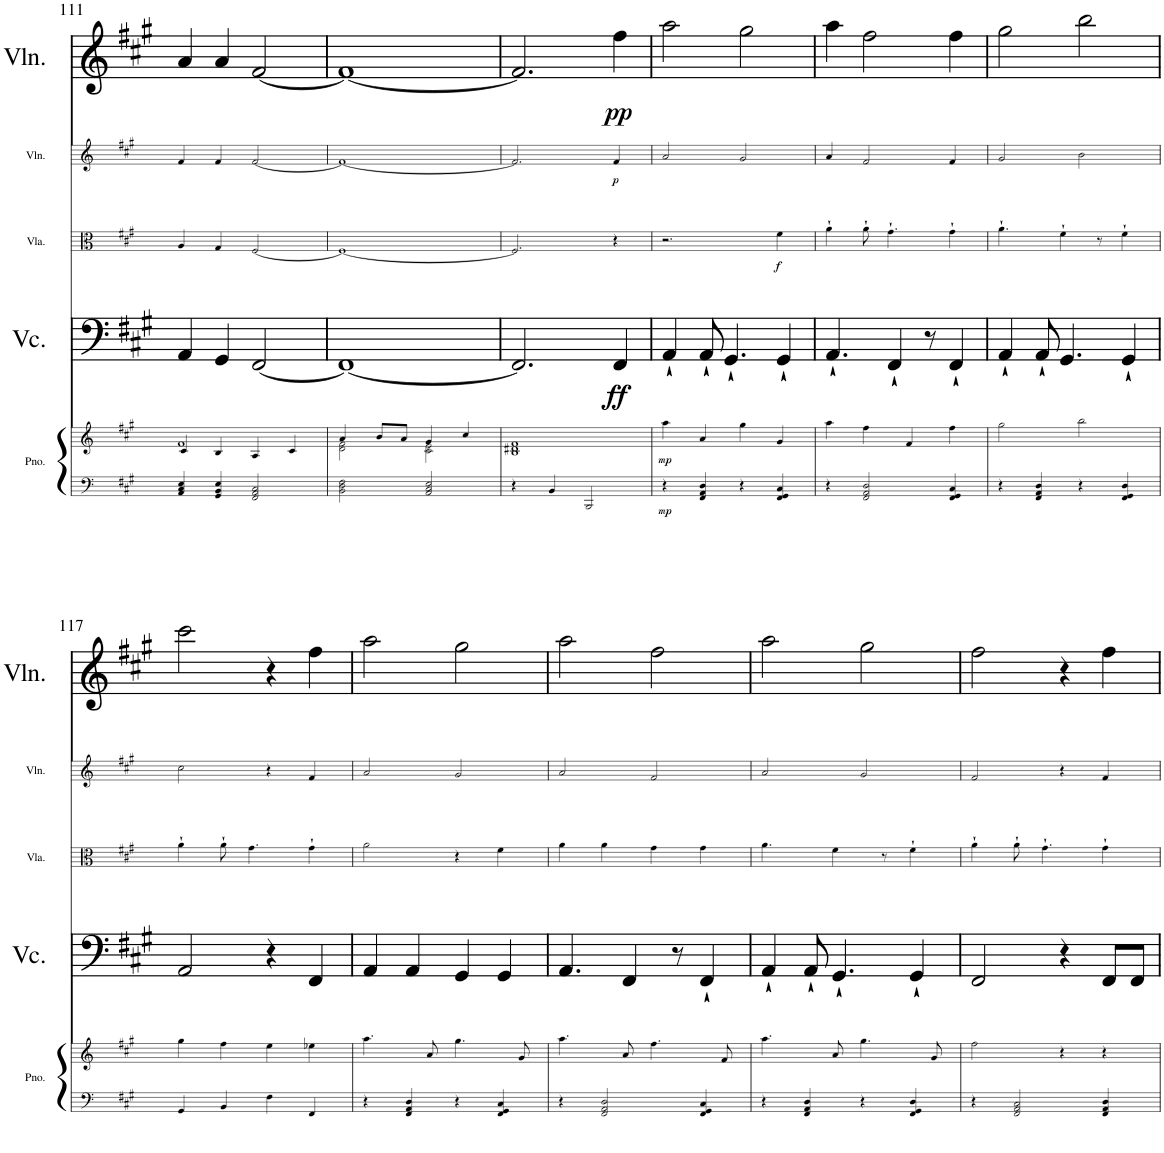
**kern	**kern	**dynam	**kern	**dynam	**kern	**dynam	**kern	**dynam	**kern	**dynam
*part5	*part5	*part5	*part4	*part4	*part3	*part3	*part2	*part2	*part1	*part1
*staff6	*staff5	*staff5/6	*staff4	*staff4	*staff3	*staff3	*staff2	*staff2	*staff1	*staff1
*I"Piano	*	*	*I"Violoncello	*	*I"Viola	*	*I"Violin	*	*I"Violin	*
*I'Pno.	*	*	*I'Vc.	*	*I'Vla.	*	*I'Vln.	*	*I'Vln.	*
!!LO:PB:g=z
*clefF4	*clefG2	*	*clefF4	*	*clefC3	*	*clefG2	*	*clefG2	*
*k[f#c#g#]	*k[f#c#g#]	*	*k[f#c#g#]	*	*k[f#c#g#]	*	*k[f#c#g#]	*	*k[f#c#g#]	*
*M2/2	*M2/2	*	*M2/2	*	*M2/2	*	*M2/2	*	*M2/2	*
*met(c|)	*met(c|)	*	*met(c|)	*	*met(c|)	*	*met(c|)	*	*met(c|)	*
=111	=111	=111	=111	=111	=111	=111	=111	=111	=111	=111
*	*^	*	*	*	*	*	*	*	*	*
4AA/ 4C#/ 4E/	4c#/	1f#	.	4AA/	.	4A/	.	4f#/	.	4a/	.
4GG#/ 4BB/ 4E/	4B/	.	.	4GG#/	.	4G#/	.	4f#/	.	4a/	.
2FF#/ 2AA/ 2C#/	4A/	.	.	[2FF#/	.	[2F#/	.	[2f#/	.	[2f#/	.
.	4c#/	.	.	.	.	.	.	.	.	.	.
=112	=112	=112	=112	=112	=112	=112	=112	=112	=112	=112	=112
2BB\ 2D\ 2F#\	4a/	2d\ 2f#\	.	1FF#_	.	1F#_	.	1f#_	.	1f#_	.
.	8b/L	.	.	.	.	.	.	.	.	.	.
.	8a/J	.	.	.	.	.	.	.	.	.	.
2AA/ 2C#/ 2E/	4g#/	2c#\ 2e\	.	.	.	.	.	.	.	.	.
.	4cc#/	.	.	.	.	.	.	.	.	.	.
*	*v	*v	*	*	*	*	*	*	*	*	*
=113	=113	=113	=113	=113	=113	=113	=113	=113	=113	=113
4r	1B 1d#X 1f#	.	2.FF#/]	.	2.F#/]	.	2.f#/]	.	2.f#/]	.
4BB/	.	.	.	.	.	.	.	.	.	.
2BBB/	.	.	.	.	.	.	.	.	.	.
!	!	!	!	!LO:DY:b	!	!	!	!LO:DY:b	!	!LO:DY:b
.	.	.	4FF#/	ff	4r	.	4f#/	p	4ff#\	pp
=114	=114	=114	=114	=114	=114	=114	=114	=114	=114	=114
!	!	!LO:DY:b=2	!	!	!	!	!	!	!	!
!	!	!LO:DY:n=1:b	!	!	!	!	!	!	!	!
4r	4aa\	mp mp	4AA`/	.	2.r	.	2a/	.	2aa\	.
4FF#/ 4AA/ 4D/	4a/	.	8AA`/	.	.	.	.	.	.	.
.	.	.	4.GG#`/	.	.	.	.	.	.	.
4r	4gg#\	.	.	.	.	.	2g#/	.	2gg#\	.
!	!	!	!	!	!	!LO:DY:b	!	!	!	!
4FF#/ 4GG#/ 4C#/	4g#/	.	4GG#`/	.	4f#\	f	.	.	.	.
=115	=115	=115	=115	=115	=115	=115	=115	=115	=115	=115
4r	4aa\	.	4.AA`/	.	4a`\	.	4a/	.	4aa\	.
2FF#/ 2AA/ 2D/	4ff#\	.	.	.	8a`\	.	2f#/	.	2ff#\	.
.	.	.	4FF#`/	.	4.g#`\	.	.	.	.	.
.	4f#/	.	.	.	.	.	.	.	.	.
.	.	.	8r	.	.	.	.	.	.	.
4FF#/ 4GG#/ 4C#/	4ff#\	.	4FF#`/	.	4g#`\	.	4f#/	.	4ff#\	.
=116	=116	=116	=116	=116	=116	=116	=116	=116	=116	=116
4r	2gg#\	.	4AA`/	.	4.a`\	.	2g#/	.	2gg#\	.
4FF#/ 4AA/ 4D/	.	.	8AA`/	.	.	.	.	.	.	.
.	.	.	4.GG#/	.	4f#`\	.	.	.	.	.
4r	2bb\	.	.	.	.	.	2b\	.	2bb\	.
.	.	.	.	.	8r	.	.	.	.	.
4FF#/ 4GG#/ 4D/	.	.	4GG#`/	.	4f#`\	.	.	.	.	.
!!LO:LB:g=z
=117	=117	=117	=117	=117	=117	=117	=117	=117	=117	=117
4GG#/	4gg#\	.	2AA/	.	4a`\	.	2cc#\	.	2ccc#\	.
4BB/	4ff#\	.	.	.	8a`\	.	.	.	.	.
.	.	.	.	.	4.g#\	.	.	.	.	.
4F#\	4ee\	.	4r	.	.	.	4r	.	4r	.
4FF#/	4ee-X\	.	4FF#/	.	4g#`\	.	4f#/	.	4ff#\	.
=118	=118	=118	=118	=118	=118	=118	=118	=118	=118	=118
4r	4.aa\	.	4AA/	.	2a\	.	2a/	.	2aa\	.
4FF#/ 4AA/ 4D/	.	.	4AA/	.	.	.	.	.	.	.
.	8a/	.	.	.	.	.	.	.	.	.
4r	4.gg#\	.	4GG#/	.	4r	.	2g#/	.	2gg#\	.
4FF#/ 4GG#/ 4C#/	.	.	4GG#/	.	4f#\	.	.	.	.	.
.	8g#/	.	.	.	.	.	.	.	.	.
=119	=119	=119	=119	=119	=119	=119	=119	=119	=119	=119
4r	4.aa\	.	4.AA/	.	4a\	.	2a/	.	2aa\	.
2FF#/ 2AA/ 2D/	.	.	.	.	4a\	.	.	.	.	.
.	8a/	.	4FF#/	.	.	.	.	.	.	.
.	4.ff#\	.	.	.	4g#\	.	2f#/	.	2ff#\	.
.	.	.	8r	.	.	.	.	.	.	.
4FF#/ 4GG#/ 4C#/	.	.	4FF#`/	.	4g#\	.	.	.	.	.
.	8f#/	.	.	.	.	.	.	.	.	.
=120	=120	=120	=120	=120	=120	=120	=120	=120	=120	=120
4r	4.aa\	.	4AA`/	.	4.a\	.	2a/	.	2aa\	.
4FF#/ 4AA/ 4D/	.	.	8AA`/	.	.	.	.	.	.	.
.	8a/	.	4.GG#`/	.	4f#\	.	.	.	.	.
4r	4.gg#\	.	.	.	.	.	2g#/	.	2gg#\	.
.	.	.	.	.	8r	.	.	.	.	.
4FF#/ 4GG#/ 4D/	.	.	4GG#`/	.	4f#`\	.	.	.	.	.
.	8g#/	.	.	.	.	.	.	.	.	.
=121	=121	=121	=121	=121	=121	=121	=121	=121	=121	=121
4r	2ff#\	.	2FF#/	.	4a`\	.	2f#/	.	2ff#\	.
2FF#/ 2AA/ 2C#/	.	.	.	.	8a`\	.	.	.	.	.
.	.	.	.	.	4.g#`\	.	.	.	.	.
.	4r	.	4r	.	.	.	4r	.	4r	.
4FF#/ 4AA/ 4D/	4r	.	8FF#/L	.	4g#`\	.	4f#/	.	4ff#\	.
.	.	.	8FF#/J	.	.	.	.	.	.	.
=	=	=	=	=	=	=	=	=	=	=
*-	*-	*-	*-	*-	*-	*-	*-	*-	*-	*-
